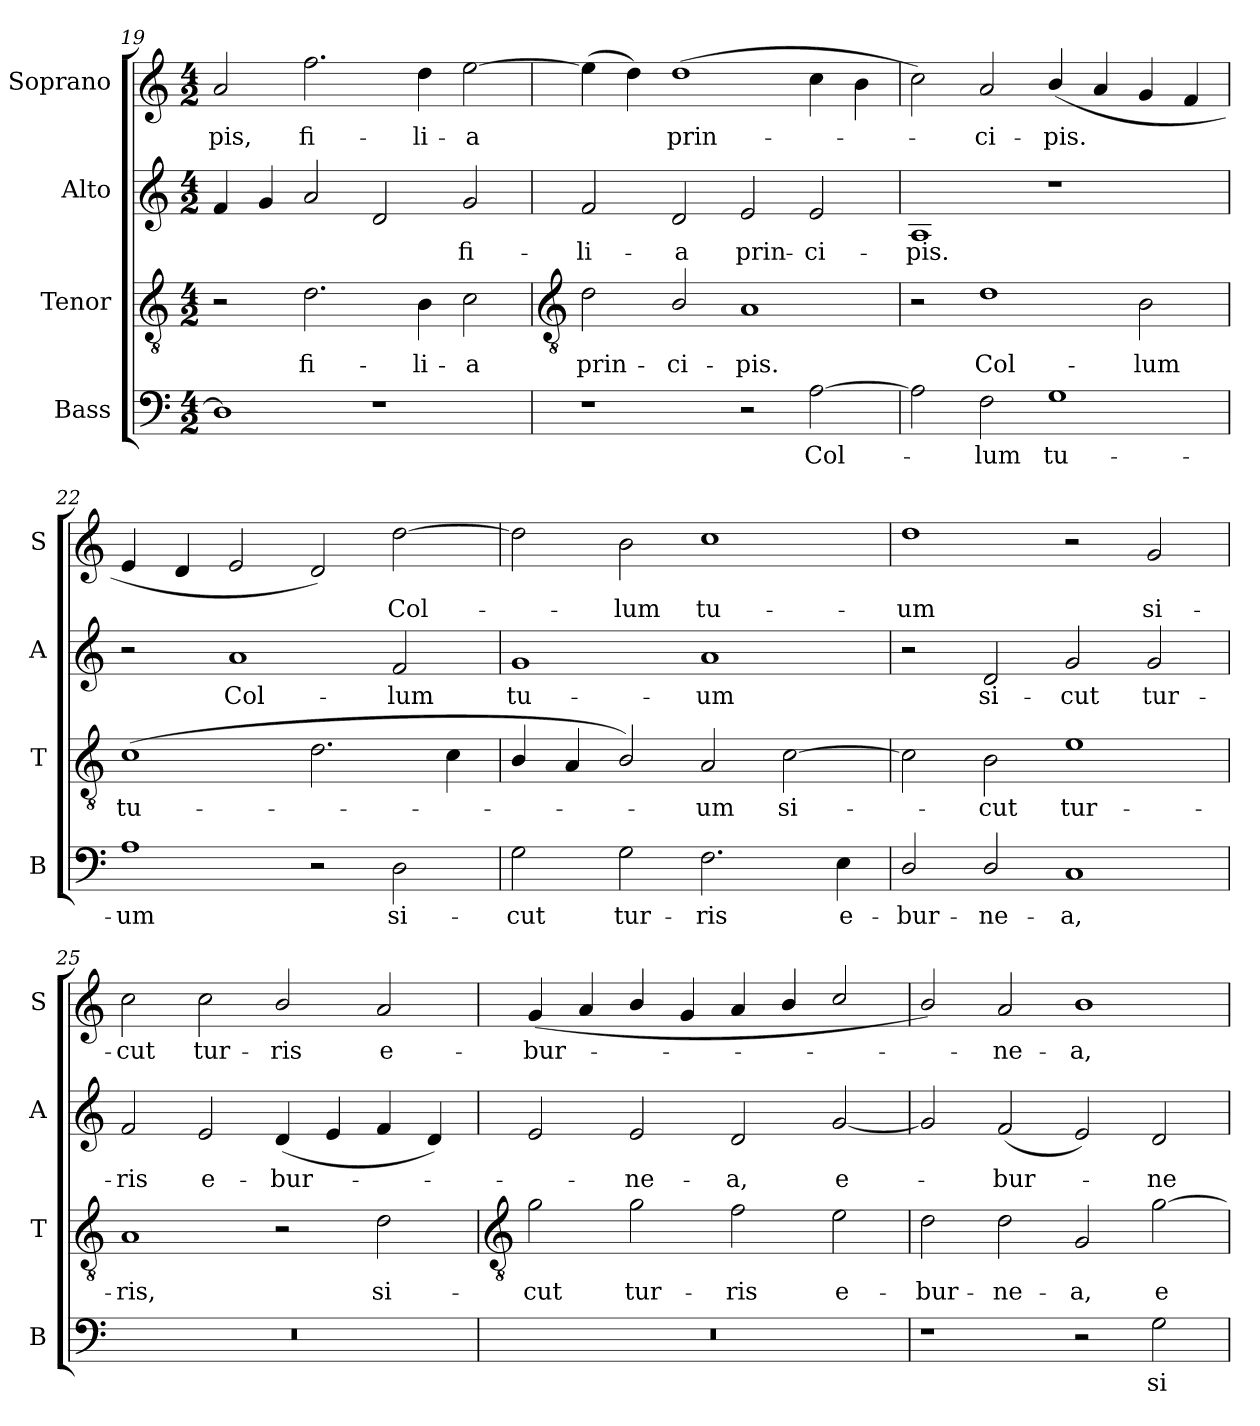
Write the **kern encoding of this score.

**kern	**text	**kern	**text	**kern	**text	**kern	**text
*part4	*part4	*part3	*part3	*part2	*part2	*part1	*part1
*staff4	*staff4	*staff3	*staff3	*staff2	*staff2	*staff1	*staff1
*I"Bass	*	*I"Tenor	*	*I"Alto	*	*I"Soprano	*
*I'B	*	*I'T	*	*I'A	*	*I'S	*
*clefF4	*	*clefGv2	*	*clefG2	*	*clefG2	*
*k[]	*	*k[]	*	*k[]	*	*k[]	*
*C:	*	*C:	*	*C:	*	*C:	*
*M4/2	*	*M4/2	*	*M4/2	*	*M4/2	*
=19	=19	=19	=19	=19	=19	=19	=19
!	!	!	!	!	!	!	!LO:LY:b
1D]	.	2r	.	4f	.	2a	-pis,
.	.	.	.	4g	.	.	.
!	!	!	!LO:LY:b	!	!	!	!LO:LY:b
.	.	2.d	fi-	2a	.	2.ff	fi-
1r	.	.	.	2d	.	.	.
!	!	!	!LO:LY:b	!	!	!	!LO:LY:b
.	.	4B	-li-	.	.	4dd	-li-
!	!	!	!LO:LY:b	!	!LO:LY:b	!	!LO:LY:b
.	.	2c	-a	2g	fi-	[2ee	-a
!!LO:LB:g=z
=20	=20	=20	=20	=20	=20	=20	=20
*	*	*clefGv2	*	*	*	*	*
!	!	!	!LO:LY:b	!	!LO:LY:b	!	!
1r	.	2d	prin-	2f	-li-	(>4ee]	.
.	.	.	.	.	.	4dd)	.
!	!	!	!LO:LY:b	!	!LO:LY:b	!	!LO:LY:b
.	.	2B/	-ci-	2d	-a	(>1dd	prin-
!	!	!	!LO:LY:b	!	!LO:LY:b	!	!
2r	.	1A	-pis.	2e	prin-	.	.
!	!LO:LY:b	!	!	!	!LO:LY:b	!	!
[2A	Col-	.	.	2e	-ci-	4cc	.
.	.	.	.	.	.	4b	.
=21	=21	=21	=21	=21	=21	=21	=21
!	!	!	!	!	!LO:LY:b	!	!
2A]	.	2r	.	1A	-pis.	2cc)	.
!	!LO:LY:b	!	!LO:LY:b	!	!	!	!LO:LY:b
2F	lum	1d	Col-	.	.	2a	ci-
!	!LO:LY:b	!	!	!	!	!	!LO:LY:b
1G	tu-	.	.	1r	.	(<4b/	-pis.
.	.	.	.	.	.	4a	.
!	!	!	!LO:LY:b	!	!	!	!
.	.	2B	-lum	.	.	4g	.
.	.	.	.	.	.	4f	.
=22	=22	=22	=22	=22	=22	=22	=22
!	!LO:LY:b	!	!LO:LY:b	!	!	!	!
1A	-um	(>1c	tu-	2r	.	4e	.
.	.	.	.	.	.	4d	.
!	!	!	!	!	!LO:LY:b	!	!
.	.	.	.	1a	Col-	2e	.
2r	.	2.d	.	.	.	2d)	.
!	!LO:LY:b	!	!	!	!LO:LY:b	!	!LO:LY:b
2D	si-	.	.	2f	-lum	[2dd	Col-
.	.	4c	.	.	.	.	.
=23	=23	=23	=23	=23	=23	=23	=23
!	!LO:LY:b	!	!	!	!LO:LY:b	!	!
2G	-cut	4B/	.	1g	tu-	2dd]	.
.	.	4A/	.	.	.	.	.
!	!LO:LY:b	!	!	!	!	!	!LO:LY:b
2G	tur-	2B/)	.	.	.	2b	lum
!	!LO:LY:b	!	!LO:LY:b	!	!LO:LY:b	!	!LO:LY:b
2.F	-ris	2A	um	1a	-um	1cc	tu-
!	!	!	!LO:LY:b	!	!	!	!
.	.	[2c	si-	.	.	.	.
!	!LO:LY:b	!	!	!	!	!	!
4E	e-	.	.	.	.	.	.
=24	=24	=24	=24	=24	=24	=24	=24
!	!LO:LY:b	!	!	!	!	!	!LO:LY:b
2D/	-bur-	2c]	.	2r	.	1dd	-um
!	!LO:LY:b	!	!LO:LY:b	!	!LO:LY:b	!	!
2D/	-ne-	2B	cut	2d	si-	.	.
!	!LO:LY:b	!	!LO:LY:b	!	!LO:LY:b	!	!
1C	-a,	1e	tur-	2g	-cut	2r	.
!	!	!	!	!	!LO:LY:b	!	!LO:LY:b
.	.	.	.	2g	tur-	2g	si-
=25	=25	=25	=25	=25	=25	=25	=25
!	!	!	!LO:LY:b	!	!LO:LY:b	!	!LO:LY:b
0r	.	1A	-ris,	2f	-ris	2cc	-cut
!	!	!	!	!	!LO:LY:b	!	!LO:LY:b
.	.	.	.	2e	e-	2cc	tur-
!	!	!	!	!	!LO:LY:b	!	!LO:LY:b
.	.	2r	.	(<4d	-bur-	2b/	-ris
.	.	.	.	4e	.	.	.
!	!	!	!LO:LY:b	!	!	!	!LO:LY:b
.	.	2d	si-	4f	.	2a	e-
.	.	.	.	4d)	.	.	.
!!LO:LB:g=z
=26	=26	=26	=26	=26	=26	=26	=26
*	*	*clefGv2	*	*	*	*	*
!	!	!	!LO:LY:b	!	!	!	!LO:LY:b
0r	.	2g	-cut	2e	.	(<4g	-bur-
.	.	.	.	.	.	4a	.
!	!	!	!LO:LY:b	!	!LO:LY:b	!	!
.	.	2g	tur-	2e	ne-	4b/	.
.	.	.	.	.	.	4g	.
!	!	!	!LO:LY:b	!	!LO:LY:b	!	!
.	.	2f	-ris	2d	-a,	4a	.
.	.	.	.	.	.	4b/	.
!	!	!	!LO:LY:b	!	!LO:LY:b	!	!
.	.	2e	e-	[2g	e-	2cc/	.
=27	=27	=27	=27	=27	=27	=27	=27
!	!	!	!LO:LY:b	!	!	!	!
1r	.	2d	-bur-	2g]	.	2b/)	.
!	!	!	!LO:LY:b	!	!LO:LY:b	!	!LO:LY:b
.	.	2d	-ne-	(<2f	bur-	2a	ne-
!	!	!	!LO:LY:b	!	!	!	!LO:LY:b
2r	.	2G	-a,	2e)	.	1b	-a,
!	!LO:LY:b	!	!LO:LY:b	!	!LO:LY:b	!	!
2G	si-	[2g	e-	2d	ne-	.	.
=	=	=	=	=	=	=	=
*-	*-	*-	*-	*-	*-	*-	*-
